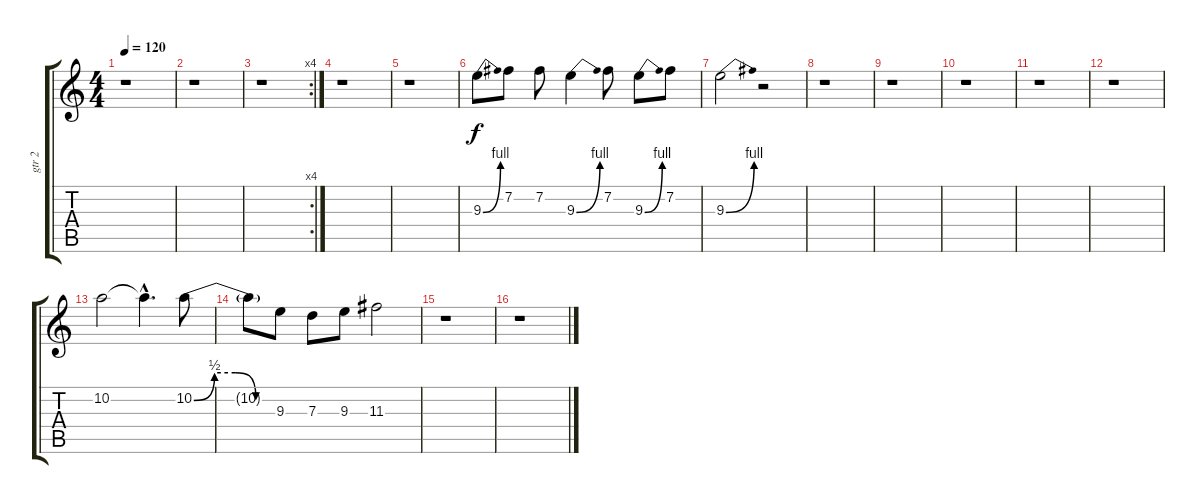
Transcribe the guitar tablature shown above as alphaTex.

\track ("gtr 2" "gtr 2") {instrument overdrivenguitar}
\staff {score tabs}
\tuning (E4 B3 G3 D3 A2 E2) {hide}
\ts (4 4)
\tempo 120
\clef g2
\ks c
r.1{dy f} |
r.1 |
\rc 4
r.1 |
r.1 |
r.1 |
9.3{be (bend 0 0 60 4)}.8 7.2.8 7.2.8 9.3{be (bend 0 0 60 4)}.4 7.2.8 9.3{be (bend 0 0 60 4)}.8 7.2.8 |
9.3{be (bend 0 0 60 4)}.2 r.2 |
r.1 |
r.1 |
r.1 |
r.1 |
r.1 |
10.2.2 10.2{hac t}.4{d} 10.2{be (custom 0 0 15 2 30 2 45 0 60 0)}.8 |
10.2{t}.8 9.3.8 7.3.8 9.3.8 11.3.2 |
r.1 |
r.1
